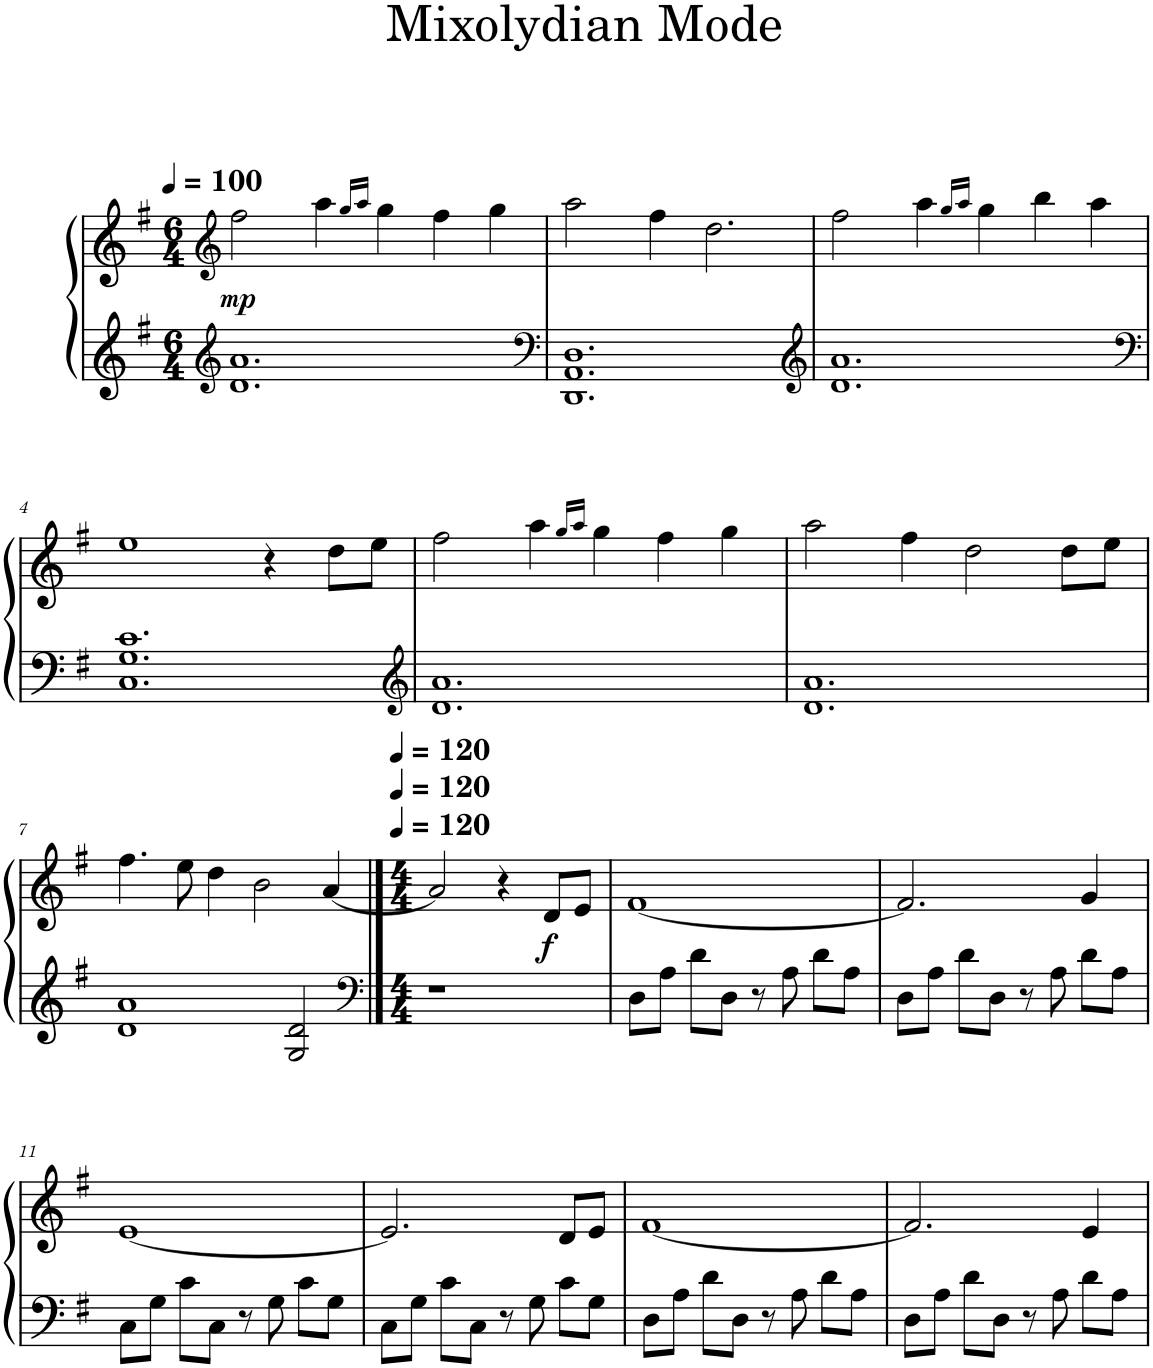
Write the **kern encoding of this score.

**kern	**kern	**dynam
*part1	*part1	*part1
*staff2	*staff1	*staff1/2
*I"Piano	*	*
*I'Pno.	*	*
*clefG2	*clefG2	*
*k[f#]	*k[f#]	*
*D:mix	*D:mix	*
*M6/4	*M6/4	*
*MM100	*MM100	*
=1	=1	=1
!	!	!LO:DY:b
1.d 1.a	2ff#\	mp
.	4aa\	.
.	16qgg/LL	.
.	16qaa/JJ	.
.	4gg\	.
.	4ff#\	.
.	4gg\	.
=2	=2	=2
*clefF4	*	*
1.DD 1.AA 1.D	2aa\	.
.	4ff#\	.
.	2.dd\	.
=3	=3	=3
*clefG2	*	*
1.d 1.a	2ff#\	.
.	4aa\	.
.	16qgg/LL	.
.	16qaa/JJ	.
.	4gg\	.
.	4bb\	.
.	4aa\	.
!!LO:LB:g=z
=4	=4	=4
*clefF4	*	*
1.C 1.G 1.c	1ee	.
.	4r	.
.	8dd\L	.
.	8ee\J	.
=5	=5	=5
*clefG2	*	*
1.d 1.a	2ff#\	.
.	4aa\	.
.	16qgg/LL	.
.	16qaa/JJ	.
.	4gg\	.
.	4ff#\	.
.	4gg\	.
=6	=6	=6
1.d 1.a	2aa\	.
.	4ff#\	.
.	2dd\	.
.	8dd\L	.
.	8ee\J	.
!!LO:LB:g=z
=7	=7	=7
1d 1a	4.ff#\	.
.	8ee\	.
.	4dd\	.
.	2b\	.
2G/ 2d/	.	.
.	[4a/	.
==8	==8	==8
*clefF4	*	*
*M4/4	*M4/4	*
*	*MM120	*
1r	2a/]	.
.	4r	.
!	!	!LO:DY:b
.	8d/L	f
.	8e/J	.
=9	=9	=9
8D\L	[1f#	.
8A\J	.	.
8d\L	.	.
8D\J	.	.
8r	.	.
8A\	.	.
8d\L	.	.
8A\J	.	.
=10	=10	=10
8D\L	2.f#/]	.
8A\J	.	.
8d\L	.	.
8D\J	.	.
8r	.	.
8A\	.	.
8d\L	4g/	.
8A\J	.	.
!!LO:LB:g=z
=11	=11	=11
8C\L	[1e	.
8G\J	.	.
8c\L	.	.
8C\J	.	.
8r	.	.
8G\	.	.
8c\L	.	.
8G\J	.	.
=12	=12	=12
8C\L	2.e/]	.
8G\J	.	.
8c\L	.	.
8C\J	.	.
8r	.	.
8G\	.	.
8c\L	8d/L	.
8G\J	8e/J	.
=13	=13	=13
8D\L	[1f#	.
8A\J	.	.
8d\L	.	.
8D\J	.	.
8r	.	.
8A\	.	.
8d\L	.	.
8A\J	.	.
=14	=14	=14
8D\L	2.f#/]	.
8A\J	.	.
8d\L	.	.
8D\J	.	.
8r	.	.
8A\	.	.
8d\L	4e/	.
8A\J	.	.
=	=	=
*-	*-	*-
